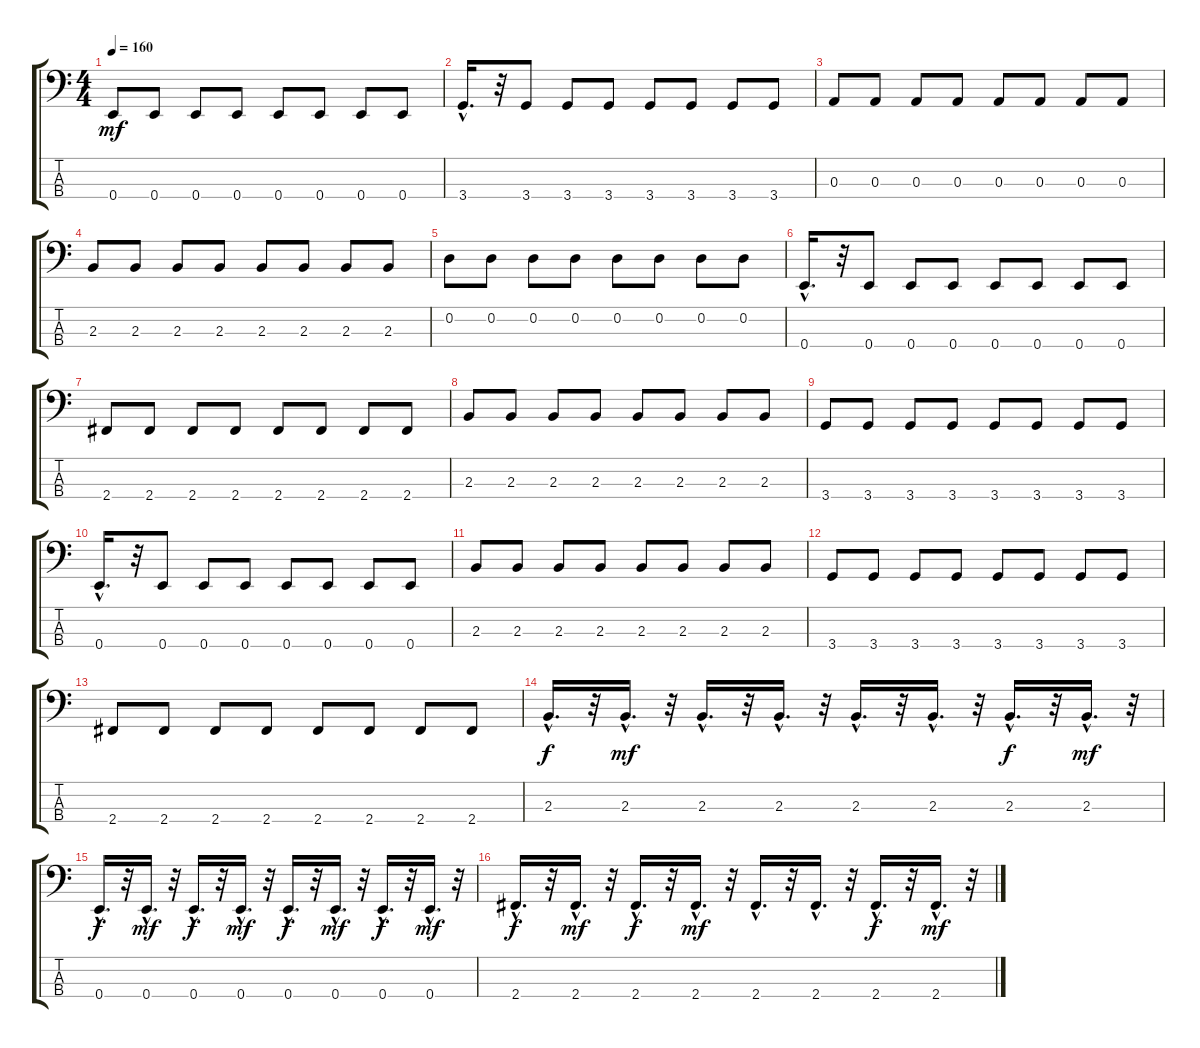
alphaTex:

\track "" {instrument electricbasspick}
\staff {score tabs}
\tuning (G2 D2 A1 E1) {hide}
\ts (4 4)
\tempo 160
\clef f4
\ks c
0.4.8{dy mf} 0.4.8 0.4.8 0.4.8 0.4.8 0.4.8 0.4.8 0.4.8 |
3.4{hac}.16{d} r.32 3.4.8 3.4.8 3.4.8 3.4.8 3.4.8 3.4.8 3.4.8 |
0.3.8 0.3.8 0.3.8 0.3.8 0.3.8 0.3.8 0.3.8 0.3.8 |
2.3.8 2.3.8 2.3.8 2.3.8 2.3.8 2.3.8 2.3.8 2.3.8 |
0.2.8 0.2.8 0.2.8 0.2.8 0.2.8 0.2.8 0.2.8 0.2.8 |
0.4{hac}.16{d} r.32 0.4.8 0.4.8 0.4.8 0.4.8 0.4.8 0.4.8 0.4.8 |
2.4.8 2.4.8 2.4.8 2.4.8 2.4.8 2.4.8 2.4.8 2.4.8 |
2.3.8 2.3.8 2.3.8 2.3.8 2.3.8 2.3.8 2.3.8 2.3.8 |
3.4.8 3.4.8 3.4.8 3.4.8 3.4.8 3.4.8 3.4.8 3.4.8 |
0.4{hac}.16{d} r.32 0.4.8 0.4.8 0.4.8 0.4.8 0.4.8 0.4.8 0.4.8 |
2.3.8 2.3.8 2.3.8 2.3.8 2.3.8 2.3.8 2.3.8 2.3.8 |
3.4.8 3.4.8 3.4.8 3.4.8 3.4.8 3.4.8 3.4.8 3.4.8 |
2.4.8 2.4.8 2.4.8 2.4.8 2.4.8 2.4.8 2.4.8 2.4.8 |
2.3{hac}.16{d dy f} r.32 2.3{hac}.16{d dy mf} r.32 2.3{hac}.16{d} r.32 2.3{hac}.16{d} r.32 2.3{hac}.16{d} r.32 2.3{hac}.16{d} r.32 2.3{hac}.16{d dy f} r.32 2.3{hac}.16{d dy mf} r.32 |
0.4{hac}.16{d dy f} r.32 0.4{hac}.16{d dy mf} r.32 0.4{hac}.16{d dy f} r.32 0.4{hac}.16{d dy mf} r.32 0.4{hac}.16{d dy f} r.32 0.4{hac}.16{d dy mf} r.32 0.4{hac}.16{d dy f} r.32 0.4{hac}.16{d dy mf} r.32 |
2.4{hac}.16{d dy f} r.32 2.4{hac}.16{d dy mf} r.32 2.4{hac}.16{d dy f} r.32 2.4{hac}.16{d dy mf} r.32 2.4{hac}.16{d} r.32 2.4{hac}.16{d} r.32 2.4{hac}.16{d dy f} r.32 2.4{hac}.16{d dy mf} r.32
